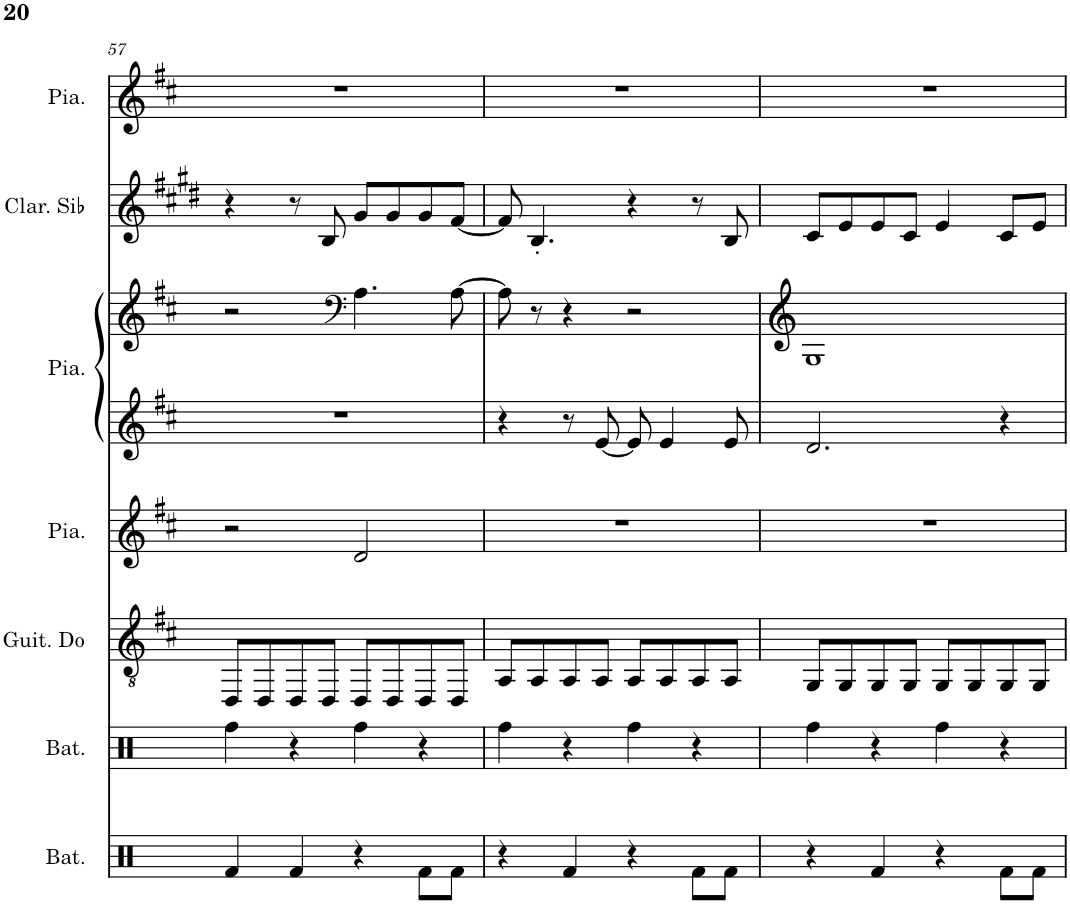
**kern	**kern	**kern	**kern	**kern	**kern	**kern	**kern
*part7	*part6	*part5	*part4	*part3	*part3	*part2	*part1
*staff8	*staff7	*staff6	*staff5	*staff4	*staff3	*staff2	*staff1
*I"Batterie	*I"Batterie	*I"Guitare Contra, Acoustic Guitar (nylon)	*I"Piano, Electric Grand Piano	*I"Piano, Bright Acoustic Piano	*	*I"Clarinette en Sib	*I"Piano, Acoustic Guitar (steel)
*I'Bat.	*I'Bat.	*	*I'Pia.	*I'Pia.	*	*I'Clar. Sib	*I'Pia.
!!LO:PB:g=z
*clefX	*clefX	*clefGv2	*clefG2	*clefG2	*clefG2	*clefG2	*clefG2
*	*	*	*	*	*	*Trd1c2	*
*k[]	*k[]	*k[f#c#]	*k[f#c#]	*k[f#c#]	*k[f#c#]	*k[f#c#g#d#]	*k[f#c#]
*M4/4	*M4/4	*M4/4	*M4/4	*M4/4	*M4/4	*M4/4	*M4/4
=57	=57	=57	=57	=57	=57	=57	=57
4Rf/	4Rff\	8DD/L	2r	1r	2r	4r	1r
.	.	8DD/	.	.	.	.	.
4Rf/	4r	8DD/	.	.	.	8r	.
.	.	8DD/J	.	.	.	8B/	.
*	*	*	*	*	*clefF4	*	*
4r	4Rff\	8DD/L	2d/	.	4.A\	8g#/L	.
.	.	8DD/	.	.	.	8g#/	.
8Rf\L	4r	8DD/	.	.	.	8g#/	.
8Rf\J	.	8DD/J	.	.	[8A\	[8f#/J	.
=58	=58	=58	=58	=58	=58	=58	=58
4r	4Rff\	8AA/L	1r	4r	8A\]	8f#/]	1r
.	.	8AA/	.	.	8r	4.B'/	.
4Rf/	4r	8AA/	.	8r	4r	.	.
.	.	8AA/J	.	[8e/	.	.	.
4r	4Rff\	8AA/L	.	8e/]	2r	4r	.
.	.	8AA/	.	4e/	.	.	.
8Rf\L	4r	8AA/	.	.	.	8r	.
8Rf\J	.	8AA/J	.	8e/	.	8B/	.
=59	=59	=59	=59	=59	=59	=59	=59
4r	4Rff\	8GG/L	1r	2.d/	1G	8c#/L	1r
.	.	8GG/	.	.	.	8e/	.
4Rf/	4r	8GG/	.	.	.	8e/	.
.	.	8GG/J	.	.	.	8c#/J	.
4r	4Rff\	8GG/L	.	.	.	4e/	.
.	.	8GG/	.	.	.	.	.
8Rf\L	4r	8GG/	.	4r	.	8c#/L	.
8Rf\J	.	8GG/J	.	.	.	8e/J	.
=	=	=	=	=	=	=	=
*-	*-	*-	*-	*-	*-	*-	*-
